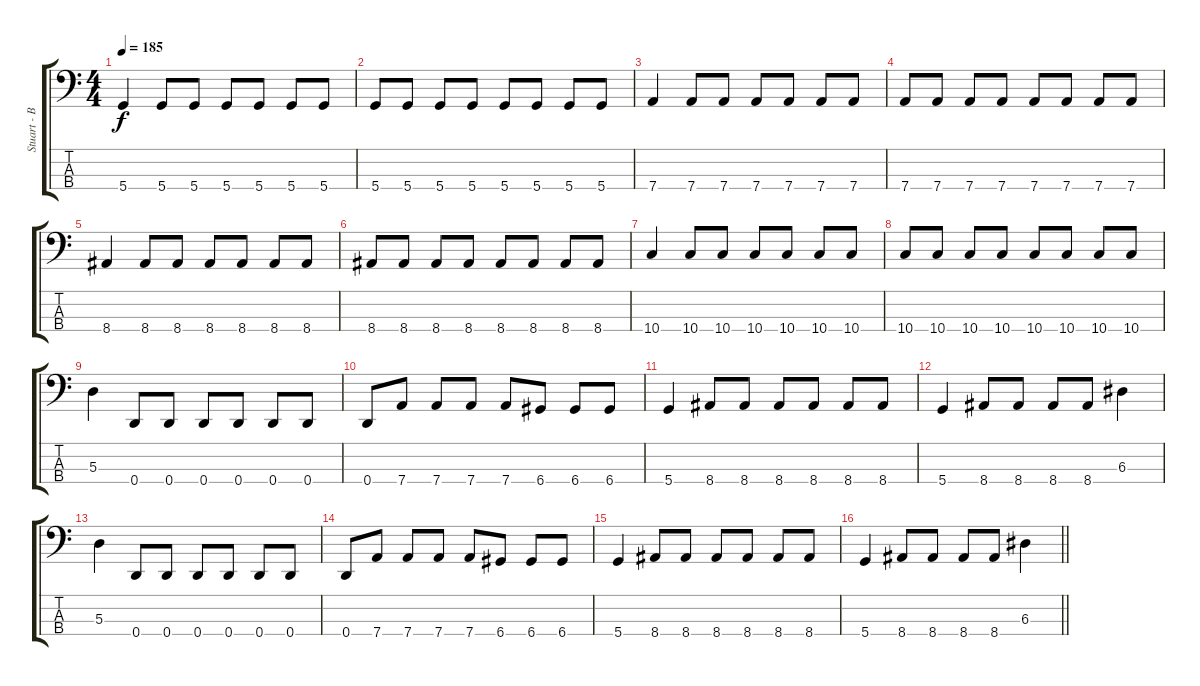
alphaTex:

\track ("Stuart - Bass" "Stuart - B") {instrument electricbasspick}
\staff {score tabs}
\tuning (G2 D2 A1 D1) {hide}
\ts (4 4)
\tempo 185
\clef f4
\ks c
5.4.4{dy f} 5.4.8 5.4.8 5.4.8 5.4.8 5.4.8 5.4.8 |
5.4.8 5.4.8 5.4.8 5.4.8 5.4.8 5.4.8 5.4.8 5.4.8 |
7.4.4 7.4.8 7.4.8 7.4.8 7.4.8 7.4.8 7.4.8 |
7.4.8 7.4.8 7.4.8 7.4.8 7.4.8 7.4.8 7.4.8 7.4.8 |
8.4.4 8.4.8 8.4.8 8.4.8 8.4.8 8.4.8 8.4.8 |
8.4.8 8.4.8 8.4.8 8.4.8 8.4.8 8.4.8 8.4.8 8.4.8 |
10.4.4 10.4.8 10.4.8 10.4.8 10.4.8 10.4.8 10.4.8 |
10.4.8 10.4.8 10.4.8 10.4.8 10.4.8 10.4.8 10.4.8 10.4.8 |
5.3.4{volume 16} 0.4.8 0.4.8 0.4.8 0.4.8 0.4.8 0.4.8 |
0.4.8 7.4.8 7.4.8 7.4.8 7.4.8 6.4.8 6.4.8 6.4.8 |
5.4.4 8.4.8 8.4.8 8.4.8 8.4.8 8.4.8 8.4.8 |
5.4.4 8.4.8 8.4.8 8.4.8 8.4.8 6.3.4 |
5.3.4 0.4.8 0.4.8 0.4.8 0.4.8 0.4.8 0.4.8 |
0.4.8 7.4.8 7.4.8 7.4.8 7.4.8 6.4.8 6.4.8 6.4.8 |
5.4.4 8.4.8 8.4.8 8.4.8 8.4.8 8.4.8 8.4.8 |
\barLineRight lightlight
5.4.4 8.4.8 8.4.8 8.4.8 8.4.8 6.3.4
